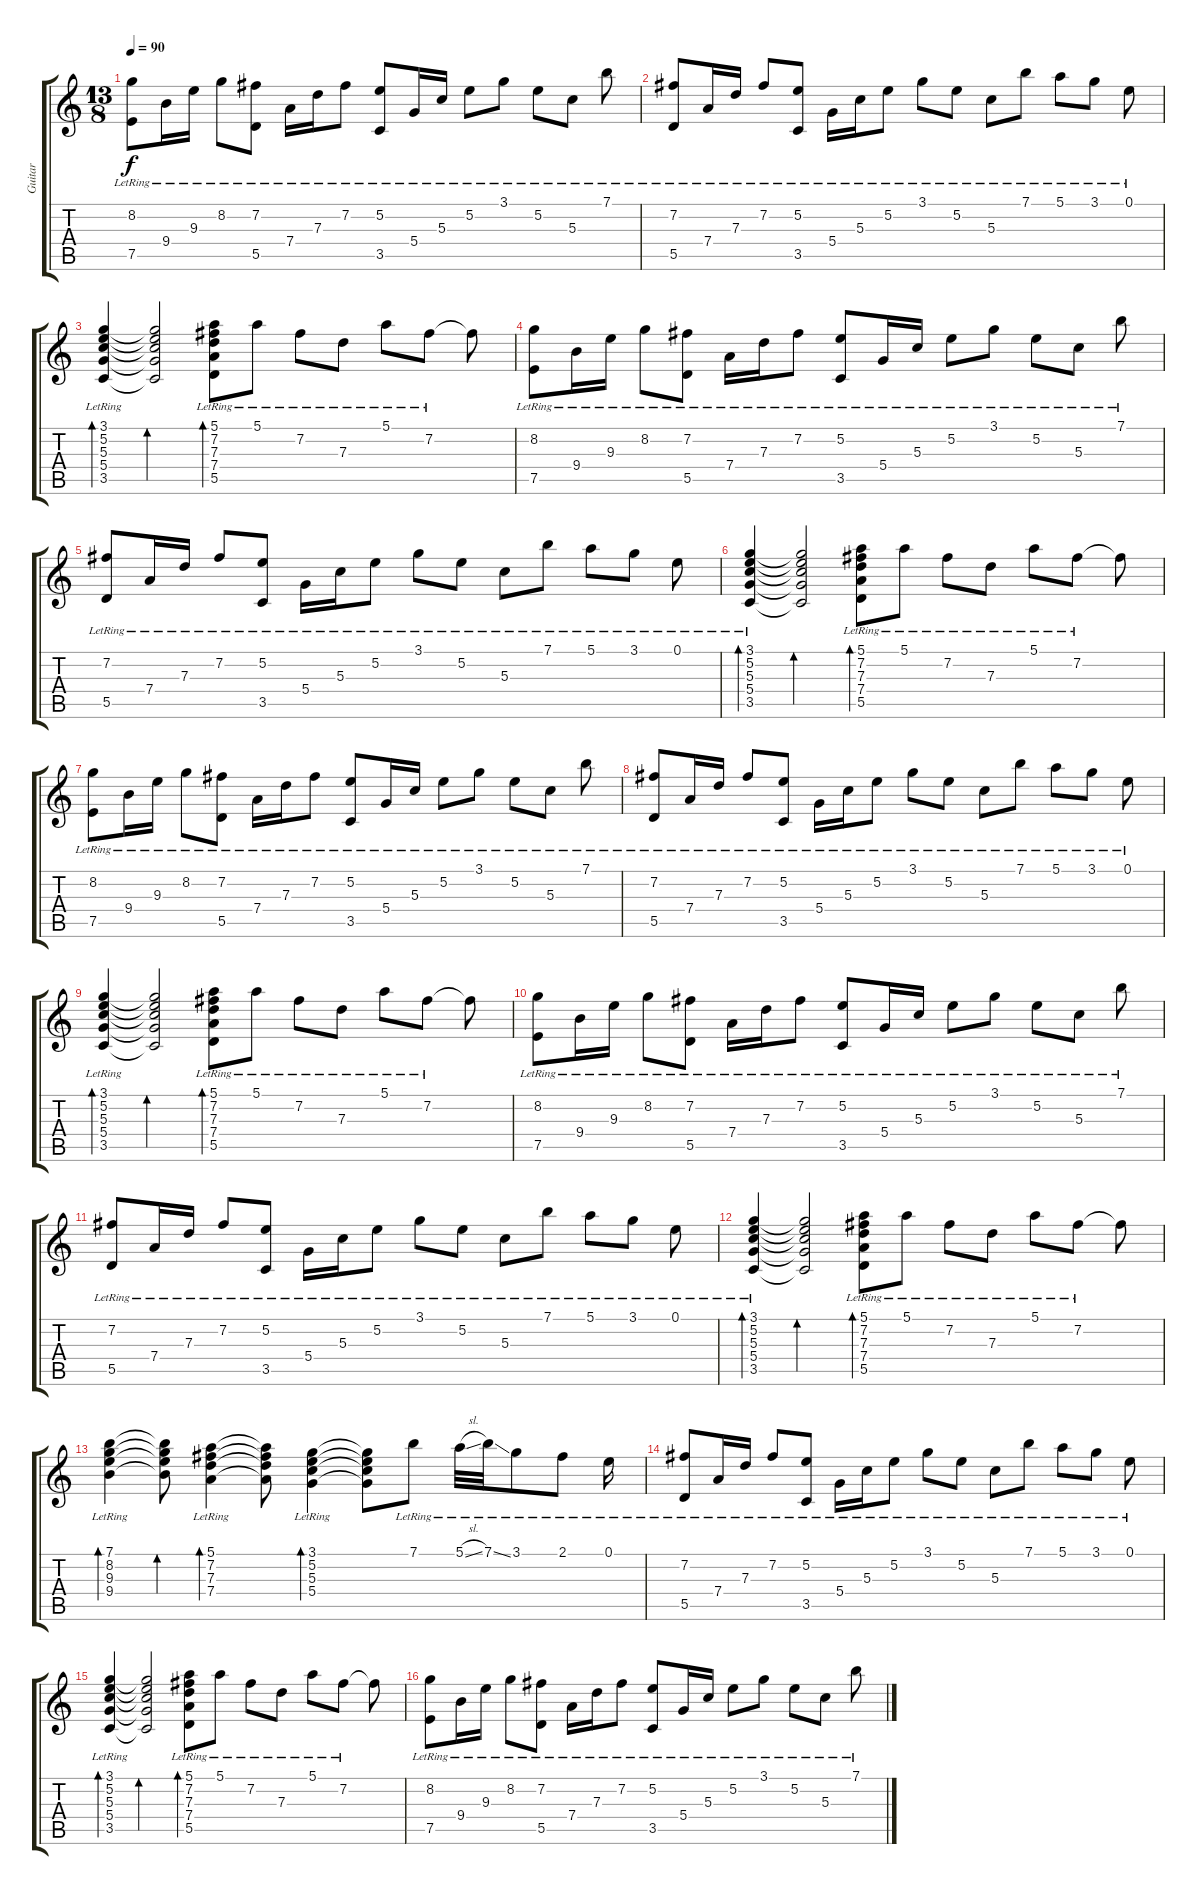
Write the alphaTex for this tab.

\track ("Guitar" "Guitar") {instrument acousticguitarnylon}
\staff {score tabs}
\tuning (E4 B3 G3 D3 A2 E2) {hide}
\ts (13 8)
\tempo 90
\clef g2
\ks c
(8.2{lr} 7.5{lr}).8{dy f instrument acousticguitarnylon} 9.4{lr}.16 9.3{lr}.16 8.2{lr}.8 (7.2{lr} 5.5{lr}).8 7.4{lr}.16 7.3{lr}.16 7.2{lr}.8 (5.2{lr} 3.5{lr}).8 5.4{lr}.16 5.3{lr}.16 5.2{lr}.8 3.1{lr}.8 5.2{lr}.8 5.3{lr}.8 7.1{lr}.8 |
(7.2{lr} 5.5{lr}).8 7.4{lr}.16 7.3{lr}.16 7.2{lr}.8 (5.2{lr} 3.5{lr}).8 5.4{lr}.16 5.3{lr}.16 5.2{lr}.8 3.1{lr}.8 5.2{lr}.8 5.3{lr}.8 7.1{lr}.8 5.1{lr}.8 3.1{lr}.8 0.1{lr}.8 |
(3.1{lr} 5.2{lr} 5.3{lr} 5.4{lr} 3.5{lr}).4{bd 240} (3.1{t} 5.2{t} 5.3{t} 5.4{t} 3.5{t}).2{bd 240} (5.1{lr} 7.2{lr} 7.3{lr} 7.4{lr} 5.5{lr}).8{bd 30} 5.1{lr}.8 7.2{lr}.8 7.3{lr}.8 5.1{lr}.8 7.2{lr}.8 7.2{t}.8 |
(8.2{lr} 7.5{lr}).8 9.4{lr}.16 9.3{lr}.16 8.2{lr}.8 (7.2{lr} 5.5{lr}).8 7.4{lr}.16 7.3{lr}.16 7.2{lr}.8 (5.2{lr} 3.5{lr}).8 5.4{lr}.16 5.3{lr}.16 5.2{lr}.8 3.1{lr}.8 5.2{lr}.8 5.3{lr}.8 7.1{lr}.8 |
(7.2{lr} 5.5{lr}).8 7.4{lr}.16 7.3{lr}.16 7.2{lr}.8 (5.2{lr} 3.5{lr}).8 5.4{lr}.16 5.3{lr}.16 5.2{lr}.8 3.1{lr}.8 5.2{lr}.8 5.3{lr}.8 7.1{lr}.8 5.1{lr}.8 3.1{lr}.8 0.1{lr}.8 |
(3.1{lr} 5.2{lr} 5.3{lr} 5.4{lr} 3.5{lr}).4{bd 240} (3.1{t} 5.2{t} 5.3{t} 5.4{t} 3.5{t}).2{bd 240} (5.1{lr} 7.2{lr} 7.3{lr} 7.4{lr} 5.5{lr}).8{bd 240} 5.1{lr}.8 7.2{lr}.8 7.3{lr}.8 5.1{lr}.8 7.2{lr}.8 7.2{t}.8 |
(8.2{lr} 7.5{lr}).8 9.4{lr}.16 9.3{lr}.16 8.2{lr}.8 (7.2{lr} 5.5{lr}).8 7.4{lr}.16 7.3{lr}.16 7.2{lr}.8 (5.2{lr} 3.5{lr}).8 5.4{lr}.16 5.3{lr}.16 5.2{lr}.8 3.1{lr}.8 5.2{lr}.8 5.3{lr}.8 7.1{lr}.8 |
(7.2{lr} 5.5{lr}).8 7.4{lr}.16 7.3{lr}.16 7.2{lr}.8 (5.2{lr} 3.5{lr}).8 5.4{lr}.16 5.3{lr}.16 5.2{lr}.8 3.1{lr}.8 5.2{lr}.8 5.3{lr}.8 7.1{lr}.8 5.1{lr}.8 3.1{lr}.8 0.1{lr}.8 |
(3.1{lr} 5.2{lr} 5.3{lr} 5.4{lr} 3.5{lr}).4{bd 240} (3.1{t} 5.2{t} 5.3{t} 5.4{t} 3.5{t}).2{bd 240} (5.1{lr} 7.2{lr} 7.3{lr} 7.4{lr} 5.5{lr}).8{bd 240} 5.1{lr}.8 7.2{lr}.8 7.3{lr}.8 5.1{lr}.8 7.2{lr}.8 7.2{t}.8 |
(8.2{lr} 7.5{lr}).8 9.4{lr}.16 9.3{lr}.16 8.2{lr}.8 (7.2{lr} 5.5{lr}).8 7.4{lr}.16 7.3{lr}.16 7.2{lr}.8 (5.2{lr} 3.5{lr}).8 5.4{lr}.16 5.3{lr}.16 5.2{lr}.8 3.1{lr}.8 5.2{lr}.8 5.3{lr}.8 7.1{lr}.8 |
(7.2{lr} 5.5{lr}).8 7.4{lr}.16 7.3{lr}.16 7.2{lr}.8 (5.2{lr} 3.5{lr}).8 5.4{lr}.16 5.3{lr}.16 5.2{lr}.8 3.1{lr}.8 5.2{lr}.8 5.3{lr}.8 7.1{lr}.8 5.1{lr}.8 3.1{lr}.8 0.1{lr}.8 |
(3.1{lr} 5.2{lr} 5.3{lr} 5.4{lr} 3.5{lr}).4{bd 240} (3.1{t} 5.2{t} 5.3{t} 5.4{t} 3.5{t}).2{bd 240} (5.1{lr} 7.2{lr} 7.3{lr} 7.4{lr} 5.5{lr}).8{bd 240} 5.1{lr}.8 7.2{lr}.8 7.3{lr}.8 5.1{lr}.8 7.2{lr}.8 7.2{t}.8 |
(7.1{lr} 8.2{lr} 9.3{lr} 9.4{lr}).4{bd 480} (7.1{t} 8.2{t} 9.3{t} 9.4{t}).8{bd 480} (5.1{lr} 7.2{lr} 7.3{lr} 7.4{lr}).4{bd 480} (5.1{t} 7.2{t} 7.3{t} 7.4{t}).8 (3.1{lr} 5.2{lr} 5.3{lr} 5.4{lr}).4{bd 480} (3.1{t} 5.2{t} 5.3{t} 5.4{t}).8 7.1{lr}.8 5.1{sl lr}.32 7.1{ss lr}.32 3.1{lr}.8 2.1{lr}.8 0.1{lr}.16 |
(7.2{lr} 5.5{lr}).8 7.4{lr}.16 7.3{lr}.16 7.2{lr}.8 (5.2{lr} 3.5{lr}).8 5.4{lr}.16 5.3{lr}.16 5.2{lr}.8 3.1{lr}.8 5.2{lr}.8 5.3{lr}.8 7.1{lr}.8 5.1{lr}.8 3.1{lr}.8 0.1{lr}.8 |
(3.1{lr} 5.2{lr} 5.3{lr} 5.4{lr} 3.5{lr}).4{bd 240} (3.1{t} 5.2{t} 5.3{t} 5.4{t} 3.5{t}).2{bd 240} (5.1{lr} 7.2{lr} 7.3{lr} 7.4{lr} 5.5{lr}).8{bd 240} 5.1{lr}.8 7.2{lr}.8 7.3{lr}.8 5.1{lr}.8 7.2{lr}.8 7.2{t}.8 |
(8.2{lr} 7.5{lr}).8 9.4{lr}.16 9.3{lr}.16 8.2{lr}.8 (7.2{lr} 5.5{lr}).8 7.4{lr}.16 7.3{lr}.16 7.2{lr}.8 (5.2{lr} 3.5{lr}).8 5.4{lr}.16 5.3{lr}.16 5.2{lr}.8 3.1{lr}.8 5.2{lr}.8 5.3{lr}.8 7.1{lr}.8
